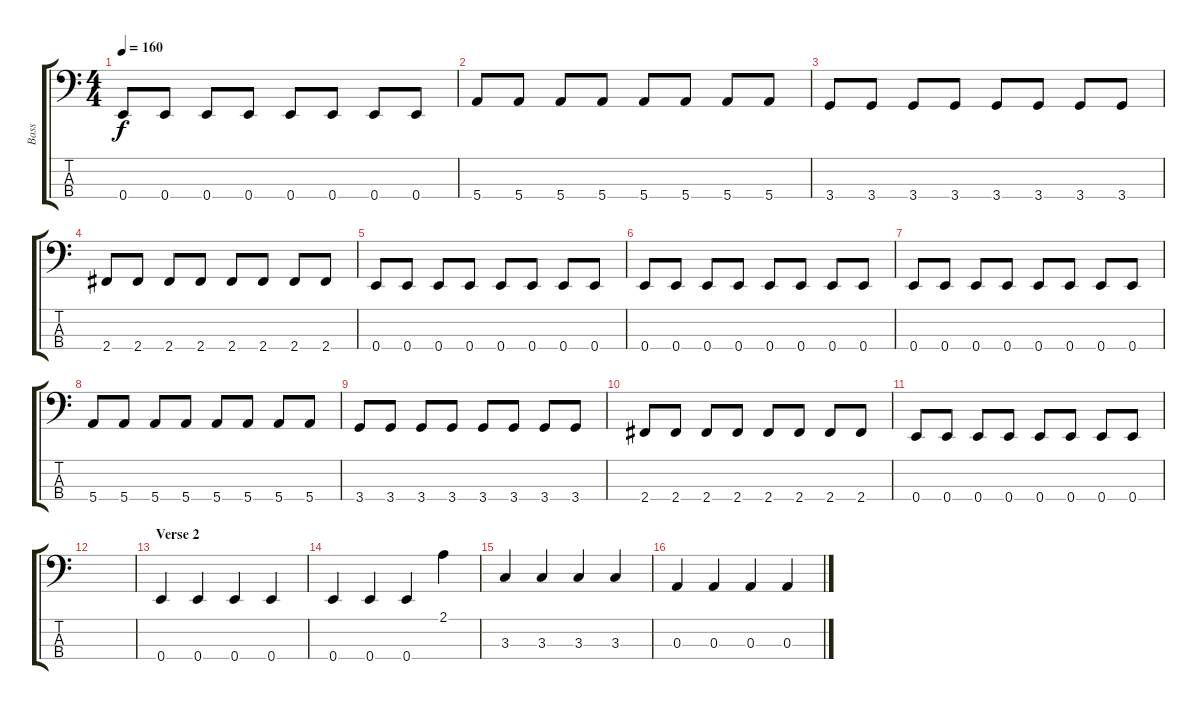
\track ("Bass" "Bass") {instrument electricbasspick}
\staff {score tabs}
\tuning (G2 D2 A1 E1) {hide}
\ts (4 4)
\tempo 160
\clef f4
\ks c
0.4.8{dy f} 0.4.8 0.4.8 0.4.8 0.4.8 0.4.8 0.4.8 0.4.8 |
5.4.8 5.4.8 5.4.8 5.4.8 5.4.8 5.4.8 5.4.8 5.4.8 |
3.4.8 3.4.8 3.4.8 3.4.8 3.4.8 3.4.8 3.4.8 3.4.8 |
2.4.8 2.4.8 2.4.8 2.4.8 2.4.8 2.4.8 2.4.8 2.4.8 |
0.4.8 0.4.8 0.4.8 0.4.8 0.4.8 0.4.8 0.4.8 0.4.8 |
0.4.8 0.4.8 0.4.8 0.4.8 0.4.8 0.4.8 0.4.8 0.4.8 |
0.4.8 0.4.8 0.4.8 0.4.8 0.4.8 0.4.8 0.4.8 0.4.8 |
5.4.8 5.4.8 5.4.8 5.4.8 5.4.8 5.4.8 5.4.8 5.4.8 |
3.4.8 3.4.8 3.4.8 3.4.8 3.4.8 3.4.8 3.4.8 3.4.8 |
2.4.8 2.4.8 2.4.8 2.4.8 2.4.8 2.4.8 2.4.8 2.4.8 |
0.4.8 0.4.8 0.4.8 0.4.8 0.4.8 0.4.8 0.4.8 0.4.8 |
|
\section ("" "Verse 2")
0.4.4 0.4.4 0.4.4 0.4.4 |
0.4.4 0.4.4 0.4.4 2.1.4 |
3.3.4 3.3.4 3.3.4 3.3.4 |
0.3.4 0.3.4 0.3.4 0.3.4
